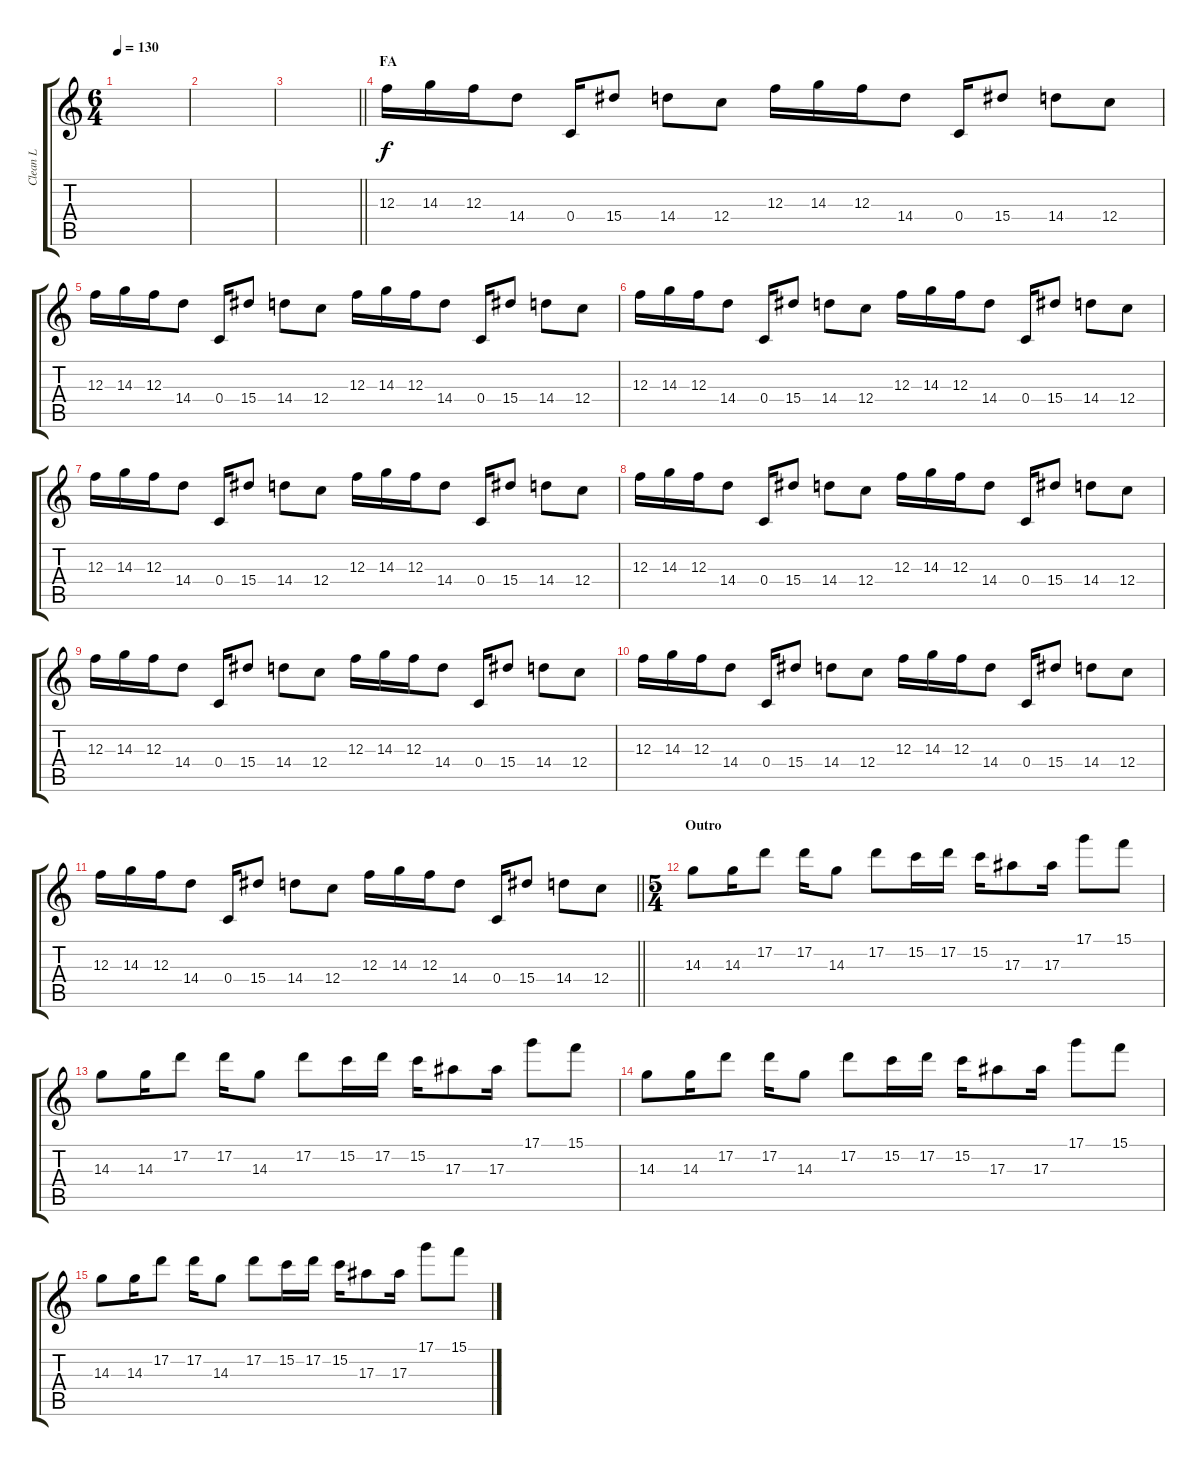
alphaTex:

\track ("Clean L" "Clean L") {instrument electricguitarjazz}
\staff {score tabs}
\tuning (D4 A3 F3 C3 G2 C2) {hide}
\ts (6 4)
\tempo 130
\clef g2
\ks c
|
|
\barLineRight lightlight
|
\section ("" "FA")
12.3.16 14.3.16 12.3.16 14.4.8 0.4.16 15.4.8 14.4.8 12.4.8 12.3.16 14.3.16 12.3.16 14.4.8 0.4.16 15.4.8 14.4.8 12.4.8 |
12.3.16 14.3.16 12.3.16 14.4.8 0.4.16 15.4.8 14.4.8 12.4.8 12.3.16 14.3.16 12.3.16 14.4.8 0.4.16 15.4.8 14.4.8 12.4.8 |
12.3.16 14.3.16 12.3.16 14.4.8 0.4.16 15.4.8 14.4.8 12.4.8 12.3.16 14.3.16 12.3.16 14.4.8 0.4.16 15.4.8 14.4.8 12.4.8 |
12.3.16 14.3.16 12.3.16 14.4.8 0.4.16 15.4.8 14.4.8 12.4.8 12.3.16 14.3.16 12.3.16 14.4.8 0.4.16 15.4.8 14.4.8 12.4.8 |
12.3.16 14.3.16 12.3.16 14.4.8 0.4.16 15.4.8 14.4.8 12.4.8 12.3.16 14.3.16 12.3.16 14.4.8 0.4.16 15.4.8 14.4.8 12.4.8 |
12.3.16 14.3.16 12.3.16 14.4.8 0.4.16 15.4.8 14.4.8 12.4.8 12.3.16 14.3.16 12.3.16 14.4.8 0.4.16 15.4.8 14.4.8 12.4.8 |
12.3.16 14.3.16 12.3.16 14.4.8 0.4.16 15.4.8 14.4.8 12.4.8 12.3.16 14.3.16 12.3.16 14.4.8 0.4.16 15.4.8 14.4.8 12.4.8 |
\barLineRight lightlight
12.3.16 14.3.16 12.3.16 14.4.8 0.4.16 15.4.8 14.4.8 12.4.8 12.3.16 14.3.16 12.3.16 14.4.8 0.4.16 15.4.8 14.4.8 12.4.8 |
\ts (5 4)
\section ("" "Outro")
14.3.8 14.3.16 17.2.8 17.2.16 14.3.8 17.2.8 15.2.16 17.2.16 15.2.16 17.3.8 17.3.16 17.1.8 15.1.8 |
14.3.8 14.3.16 17.2.8 17.2.16 14.3.8 17.2.8 15.2.16 17.2.16 15.2.16 17.3.8 17.3.16 17.1.8 15.1.8 |
14.3.8 14.3.16 17.2.8 17.2.16 14.3.8 17.2.8 15.2.16 17.2.16 15.2.16 17.3.8 17.3.16 17.1.8 15.1.8 |
14.3.8 14.3.16 17.2.8 17.2.16 14.3.8 17.2.8 15.2.16 17.2.16 15.2.16 17.3.8 17.3.16 17.1.8 15.1.8
